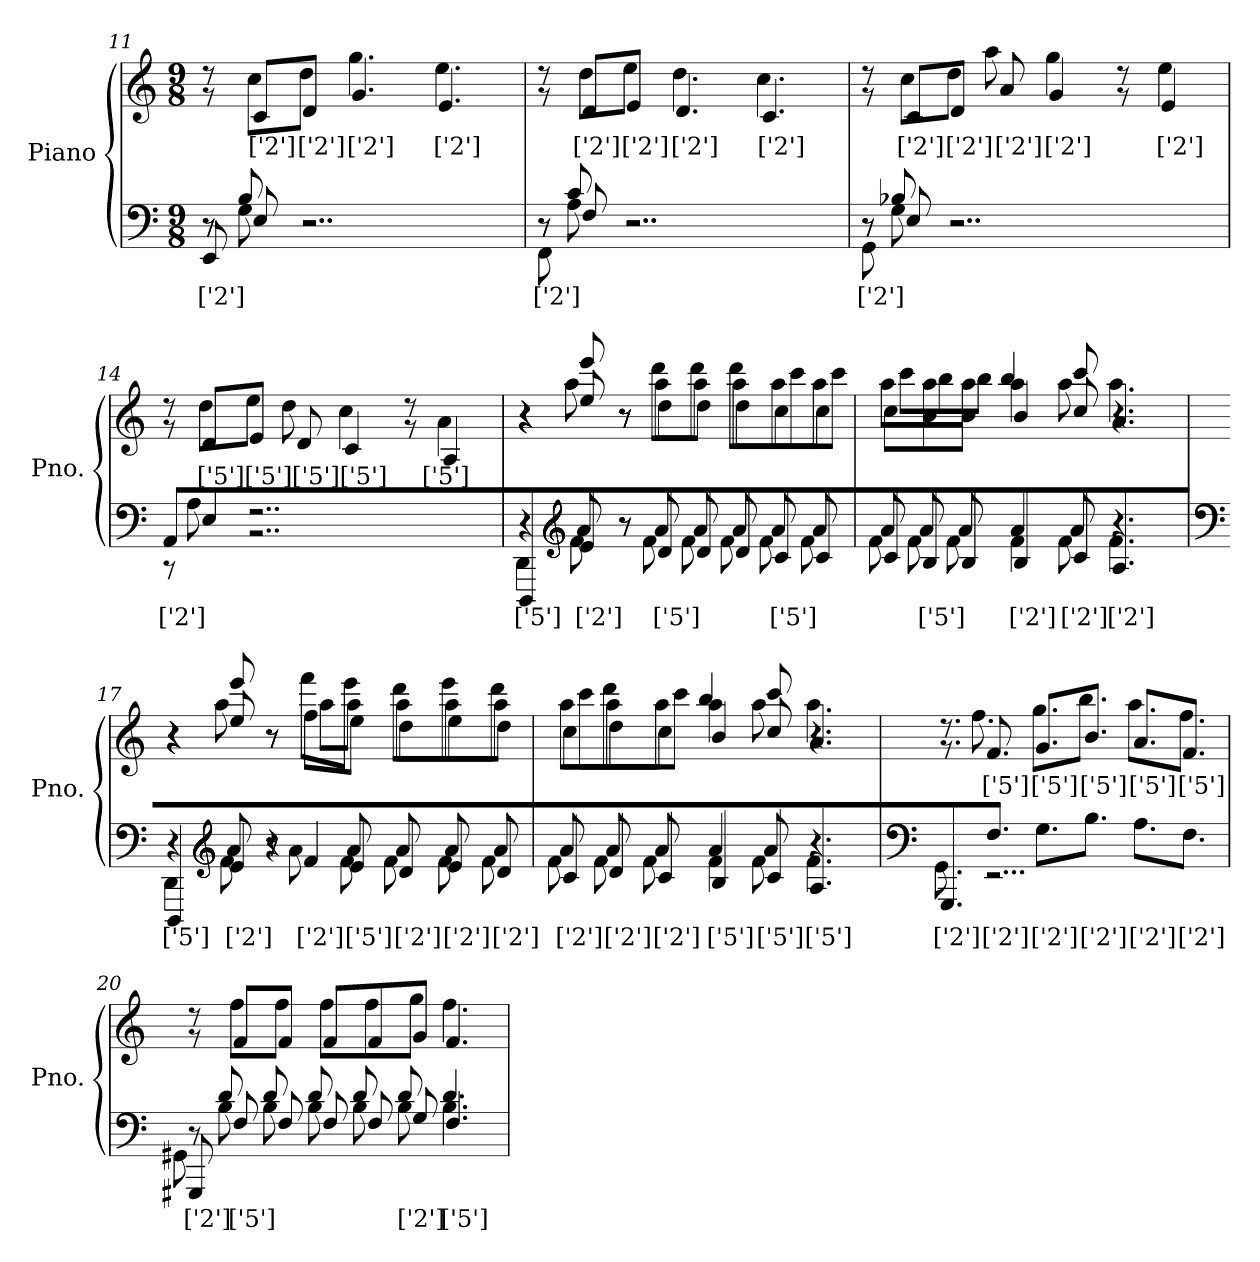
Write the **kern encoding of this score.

**kern	**text	**kern	**text
*part1	*part1	*part1	*part1
*staff2	*staff2	*staff1	*staff1
*I"Piano	*	*	*
*I'Pno.	*	*	*
*clefF4	*	*clefG2	*
*k[]	*	*k[]	*
*M9/8	*	*M9/8	*
=11	=11	=11	=11
*^	*	*^	*
*	*^	*	*	*	*
8EEi/L	8r	8r	['2']	8r	8r	.
8E	8G	8B	.	8ci/L	8cc\L	['2']
2..r	2..r	2..r	.	8di/J	8dd\J	['2']
.	.	.	.	4.gi	4.gg	['2']
.	.	.	.	4.ei	4.ee	['2']
=12	=12	=12	=12	=12	=12	=12
8FFi\L	8r	8r	['2']	8r	8r	.
8F	8A	8c	.	8di/L	8dd\L	['2']
2..r	2..r	2..r	.	8ei/J	8ee\J	['2']
.	.	.	.	4.di	4.dd	['2']
.	.	.	.	4.ci	4.cc	['2']
!!LO:LB:g=z	!!
=13	=13	=13	=13	=13	=13	=13
8GGi\L	8r	8r	['2']	8r	8r	.
8E	8G	8B-X	.	8ci/L	8cc\L	['2']
2..r	2..r	2..r	.	8di/J	8dd\J	['2']
.	.	.	.	8ai	8aa	['2']
.	.	.	.	4gi	4gg	['2']
.	.	.	.	8r	8r	.
.	.	.	.	4ei	4ee	['2']
*v	*v	*v	*	*	*	*
=14	=14	=14	=14	=14
*^	*	*	*	*
8AAi\L	8r	['2']	8r	8r	.
8E	8A	.	8di/L	8ddj\L	['5']
2..r	2..r	.	8ei/J	8eej\J	['5']
.	.	.	8di	8ddj	['5']
.	.	.	4ci	4ccj	['5']
.	.	.	8r	8r	.
.	.	.	4Ai	4aj	['5']
*v	*v	*	*	*	*
*	*	*v	*v	*
=15	=15	=15	=15
*^	*	*	*
*	*^	*	*^	*
*	*	*	*	*	*^	*
4DDDi	4DDj	4r	['5']	4r	4r	4r	.
*clefG2	*	*	*	*	*	*	*
8ej	8fi	8a	['2']	8ee	8aa	8eee	.
8r	8r	8r	.	8r	8r	8r	.
8dj	8f	8a	['5']	8dd\L	8aa\L	8ddd\L	.
8d	8f	8a	.	8dd\J	8aa\J	8ddd\J	.
8d	8f	8a	.	8dd\L	8aa\L	8ddd\L	.
8cj	8f	8a	['5']	8cc\	8aa\	8ccc\	.
8c	8f	8a	.	8cc\J	8aa\J	8ccc\J	.
=16	=16	=16	=16	=16	=16	=16	=16
8c	8f	8a	.	8cc\L	8aa\L	8ccc\L	.
8Bj	8f	8a	['5']	8b\	8aa\	8bb\	.
8B	8f	8a	.	8b\J	8aa\J	8bb\J	.
4Bj	4fi	4a	['2']	4b	4aa	4bb	.
8cj	8fi	8a	['2']	8cc	8aa	8ccc	.
4.Aj	4.fi	4.r	['2']	4.a	4.aa	4.r	.
!!LO:LB:g=z	!!	!!
=17	=17	=17	=17	=17	=17	=17	=17
*clefF4	*	*	*	*	*	*	*
4DDDi	4DDj	4r	['5']	4r	4r	4r	.
*clefG2	*	*	*	*	*	*	*
8e	8fj	8ai	['2']	8ee	8aa	8eee	.
8r	8r	4r	.	8r	8r	8r	.
8fj	8ai	.	['2']	8ff\L	8aa\L	8fff\L	.
8ei	8fj	8a	['5']	8ee\J	8aa\J	8eee\J	.
8di	8f	8a	['2']	8dd\L	8aa\L	8ddd\L	.
8ei	8f	8a	['2']	8ee\	8aa\	8eee\	.
8di	8f	8a	['2']	8dd\J	8aa\J	8ddd\J	.
=18	=18	=18	=18	=18	=18	=18	=18
8ci	8f	8a	['2']	8cc\L	8aa\L	8ccc\L	.
8di	8f	8a	['2']	8dd\	8aa\	8ddd\	.
8ci	8f	8a	['2']	8cc\J	8aa\J	8ccc\J	.
4Bi	4fj	4a	['5']	4b	4aa	4bb	.
8ci	8fj	8a	['5']	8cc	8aa	8ccc	.
4.Ai	4.fj	4.r	['5']	4.a	4.aa	4.r	.
*v	*v	*v	*	*	*	*	*
*	*	*v	*v	*v	*
=19	=19	=19	=19
*clefF4	*	*	*
*^	*	*	*
*	*	*	*^	*
8.GGGj	8.GGi	['2']	8.r	8.r	.
8.Fi/J	2...r	['2']	8.fj	8.ff	['5']
8.Gi\L	.	['2']	8.gj/L	8.gg\L	['5']
8.Bi\J	.	['2']	8.bj/J	8.bb\J	['5']
8.Ai\L	.	['2']	8.aj/L	8.aa\L	['5']
8.Fi\J	.	['2']	8.fj/J	8.ff\J	['5']
*v	*v	*	*	*	*
!!LO:LB:g=z	!!
=20	=20	=20	=20	=20
*^	*	*	*	*
*	*^	*	*	*	*
8GGG#Xj	8GG#Xi	8r	['2']	8r	8r	.
8Fi	8Bj	8d	['5']	8f/L	8ff\L	.
8F	8B	8d	.	8f/J	8ff\J	.
8F	8B	8d	.	8f/L	8ff\L	.
8F	8B	8d	.	8f/	8ff\	.
8Gi	8B	8d	['2']	8g/J	8gg\J	.
4.Fi	4.Bj	4.d	['5']	4.f	4.ff	.
*v	*v	*v	*	*	*	*
*	*	*v	*v	*
=	=	=	=
*-	*-	*-	*-
